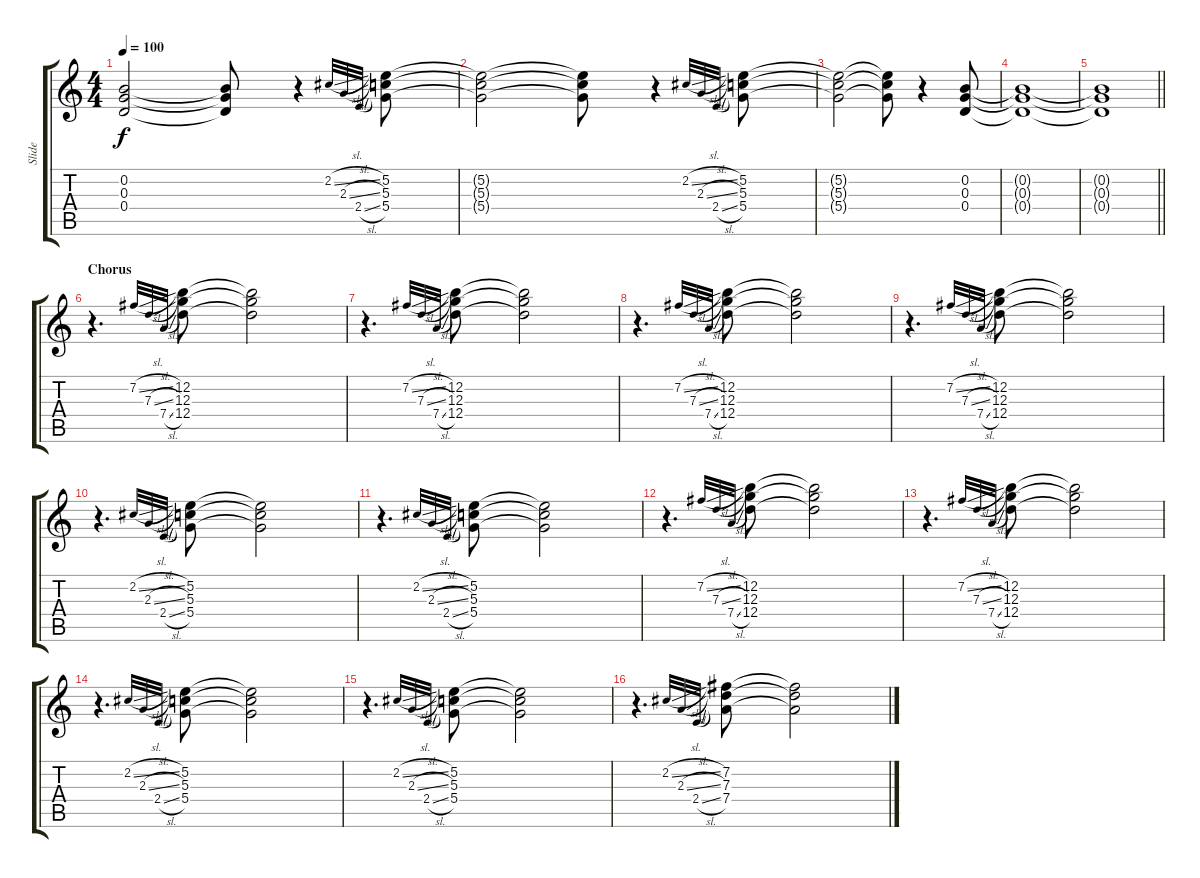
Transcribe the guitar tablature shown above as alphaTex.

\track ("Slide" "Slide") {instrument overdrivenguitar}
\staff {score tabs}
\tuning (E4 B3 G3 D3 A2 E2) {hide}
\ts (4 4)
\tempo 100
\clef g2
\ks c
(0.2{t} 0.3{t} 0.4{t}).2{dy f} (0.2{t} 0.3{t} 0.4{t}).8 r.4 2.2{sl}.32{gr onbeat} 2.3{sl}.32{gr onbeat} 2.4{sl}.32{gr onbeat} (5.2 5.3 5.4).8 |
(5.2{t} 5.3{t} 5.4{t}).2 (5.2{t} 5.3{t} 5.4{t}).8 r.4 2.2{sl}.32{gr onbeat} 2.3{sl}.32{gr onbeat} 2.4{sl}.32{gr onbeat} (5.2 5.3 5.4).8 |
(5.2{t} 5.3{t} 5.4{t}).2 (5.2{t} 5.3{t} 5.4{t}).8 r.4 (0.2 0.3 0.4).8 |
(0.2{t} 0.3{t} 0.4{t}).1 |
\barLineRight lightlight
(0.2{t} 0.3{t} 0.4{t}).1 |
\section ("" "Chorus")
r.4{d} 7.2{sl}.32{gr onbeat} 7.3{sl}.32{gr onbeat} 7.4{sl}.32{gr onbeat} (12.2 12.3 12.4).8 (12.2{t} 12.3{t} 12.4{t}).2 |
r.4{d} 7.2{sl}.32{gr onbeat} 7.3{sl}.32{gr onbeat} 7.4{sl}.32{gr onbeat} (12.2 12.3 12.4).8 (12.2{t} 12.3{t} 12.4{t}).2 |
r.4{d} 7.2{sl}.32{gr onbeat} 7.3{sl}.32{gr onbeat} 7.4{sl}.32{gr onbeat} (12.2 12.3 12.4).8 (12.2{t} 12.3{t} 12.4{t}).2 |
r.4{d} 7.2{sl}.32{gr onbeat} 7.3{sl}.32{gr onbeat} 7.4{sl}.32{gr onbeat} (12.2 12.3 12.4).8 (12.2{t} 12.3{t} 12.4{t}).2 |
r.4{d} 2.2{sl}.32{gr onbeat} 2.3{sl}.32{gr onbeat} 2.4{sl}.32{gr onbeat} (5.2 5.3 5.4).8 (5.2{t} 5.3{t} 5.4{t}).2 |
r.4{d} 2.2{sl}.32{gr onbeat} 2.3{sl}.32{gr onbeat} 2.4{sl}.32{gr onbeat} (5.2 5.3 5.4).8 (5.2{t} 5.3{t} 5.4{t}).2 |
r.4{d} 7.2{sl}.32{gr onbeat} 7.3{sl}.32{gr onbeat} 7.4{sl}.32{gr onbeat} (12.2 12.3 12.4).8 (12.2{t} 12.3{t} 12.4{t}).2 |
r.4{d} 7.2{sl}.32{gr onbeat} 7.3{sl}.32{gr onbeat} 7.4{sl}.32{gr onbeat} (12.2 12.3 12.4).8 (12.2{t} 12.3{t} 12.4{t}).2 |
r.4{d} 2.2{sl}.32{gr onbeat} 2.3{sl}.32{gr onbeat} 2.4{sl}.32{gr onbeat} (5.2 5.3 5.4).8 (5.2{t} 5.3{t} 5.4{t}).2 |
r.4{d} 2.2{sl}.32{gr onbeat} 2.3{sl}.32{gr onbeat} 2.4{sl}.32{gr onbeat} (5.2 5.3 5.4).8 (5.2{t} 5.3{t} 5.4{t}).2 |
r.4{d} 2.2{sl}.32{gr onbeat} 2.3{sl}.32{gr onbeat} 2.4{sl}.32{gr onbeat} (7.2 7.3 7.4).8 (7.2{t} 7.3{t} 7.4{t}).2
